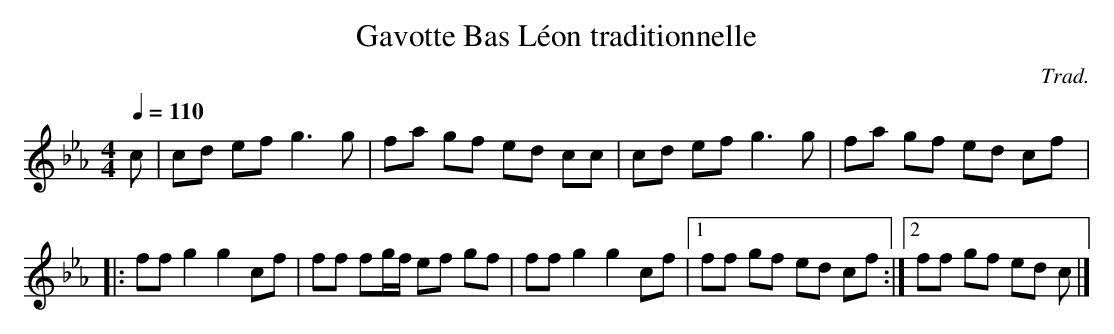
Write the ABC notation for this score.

X:1
T:Gavotte Bas Léon traditionnelle
C:Trad.
M:4/4
L:1/8
Q:1/4=110
K:Eb
c | cd ef g3 g | fa gf ed cc | cd ef g3 g | fa gf ed cf |:
ff g2 g2 cf | ff fg/f/ ef gf | ff g2 g2 cf |1 ff gf ed cf :|2 ff gf ed c |]
